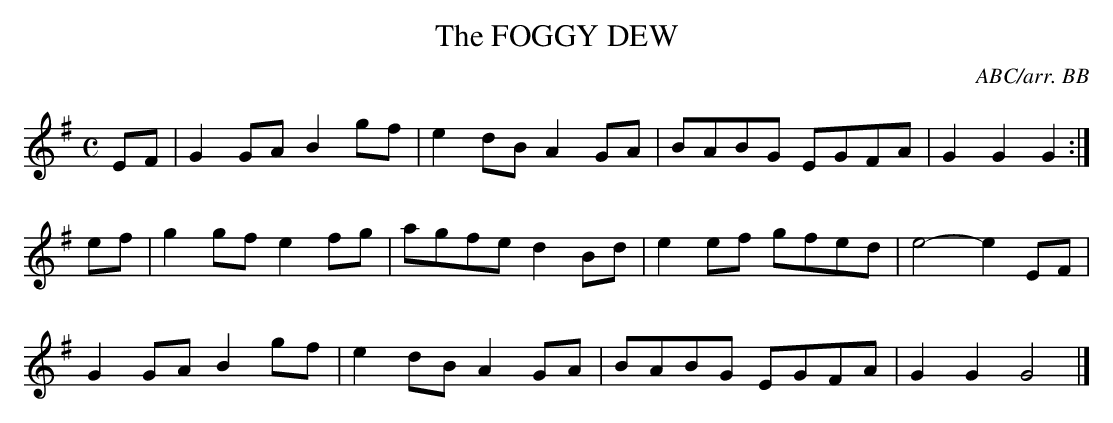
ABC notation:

X:1
T:FOGGY DEW, The
Y:"moderato"
C:ABC/arr. BB
("'Twas down the glen, one Easter morn...") Dominic Behan used
this tune for "Building Up and Tearing England Down" (YouTube
has a couple Dubliners versions of it).
L:1/8
M:C
K:G
EF|G2GA B2gf|e2dB A2GA|BABG EGFA|G2G2G2:|
ef|g2gf e2fg|agfe d2Bd|e2ef gfed|e4-e2EF|
G2GA B2gf|e2dB A2GA|BABG EGFA|G2G2G4|]
